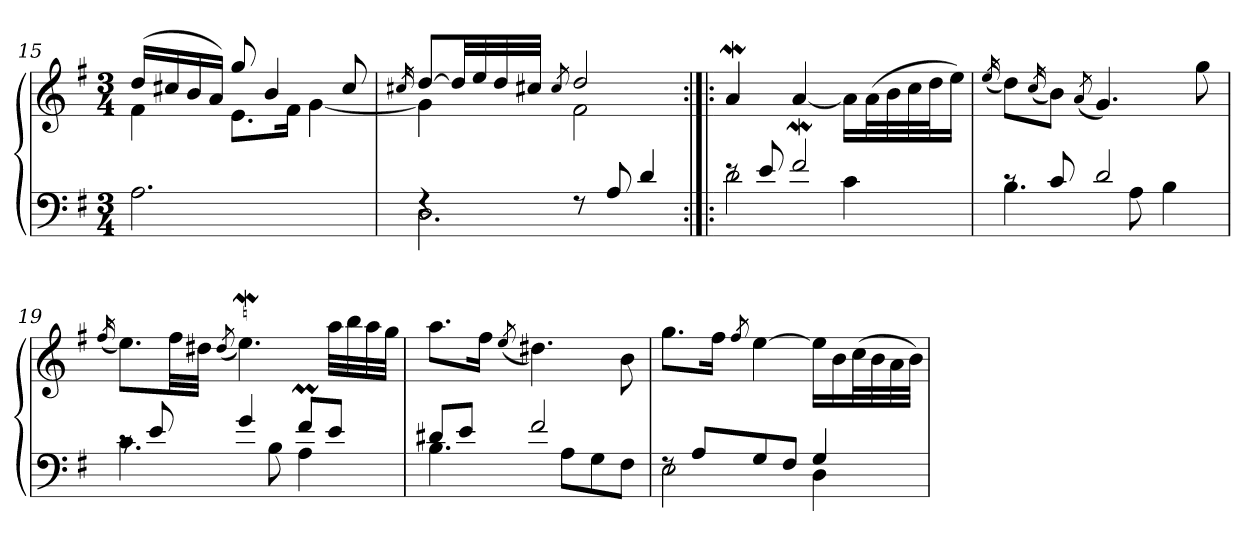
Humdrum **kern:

**kern	**kern
*part1	*part1
*staff2	*staff1
*clefF4	*clefG2
*k[f#]	*k[f#]
*G:	*G:
*M3/4	*M3/4
=15	=15
*	*^
2.A\	(16dd/LL	4f#\
.	16cc#X/	.
.	16b/	.
.	16a/JJ)	.
.	8gg/	8.e\L
.	4b/	.
.	.	16f#\Jk
.	.	[4g\
.	8cc#/	.
=16	=16	=16
.	16qcc#X/	.
*^	*	*
4rF	2.D\	[8dd/L	4g\]
.	.	32dd/LL]	.
.	.	32ee/	.
.	.	32dd/	.
.	.	32cc#X/JJJ	.
.	.	8qcc#/	.
8rF	.	2dd/	2f#\
8A/	.	.	.
4d/	.	.	.
*	*	*v	*v
!!LO:PB:g=z
=17:|!|:	=17:|!|:	=17:|!|:
8re	2d\	4aW/
8e/	.	.
2f#W/	.	[4a/
.	4c\	16a\LL]
.	.	(32a\L
.	.	32b\
.	.	32cc\
.	.	32dd\J
.	.	16ee\JJ)
=18	=18	=18
.	.	(16qee/
8rc	4.B\	8dd\L)
.	.	(16qcc/
8c/	.	8b\J)
.	.	(8qa/
2d/	.	4.g/)
.	8A\	.
.	4B\	.
.	.	8gg\
=19	=19	=19
.	.	(16qff#/
8rc	4.c\	8.ee\L)
8e/	.	.
.	.	32ff#\LL
.	.	32dd#X\JJJ
.	.	(8qdd#/
4g/	.	4.eeW\)
.	8B\	.
8f#m/L	4A\	.
8e/J	.	32aa\LLL
.	.	32bb\
.	.	32aa\
.	.	32gg\JJJ
!!LO:LB:g=z
=20	=20	=20
8d#X/L	4.B\	8.aa\L
8e/J	.	.
.	.	16ff#\Jk
.	.	(8qee/
2f#/	.	4.dd#X\)
.	8A\L	.
.	8G\	.
.	8F#\J	8b\
=21	=21	=21
8rF	2E\	8.gg\L
8A/L	.	.
.	.	16ff#\Jk
.	.	8qff#/
8G/	.	[4ee\
8F#/J	.	.
4G/	4D\	16ee\LL]
.	.	16b\
.	.	(32cc\L
.	.	32b\
.	.	32a\
.	.	32b\JJJ)
*v	*v	*
=	=
*-	*-
